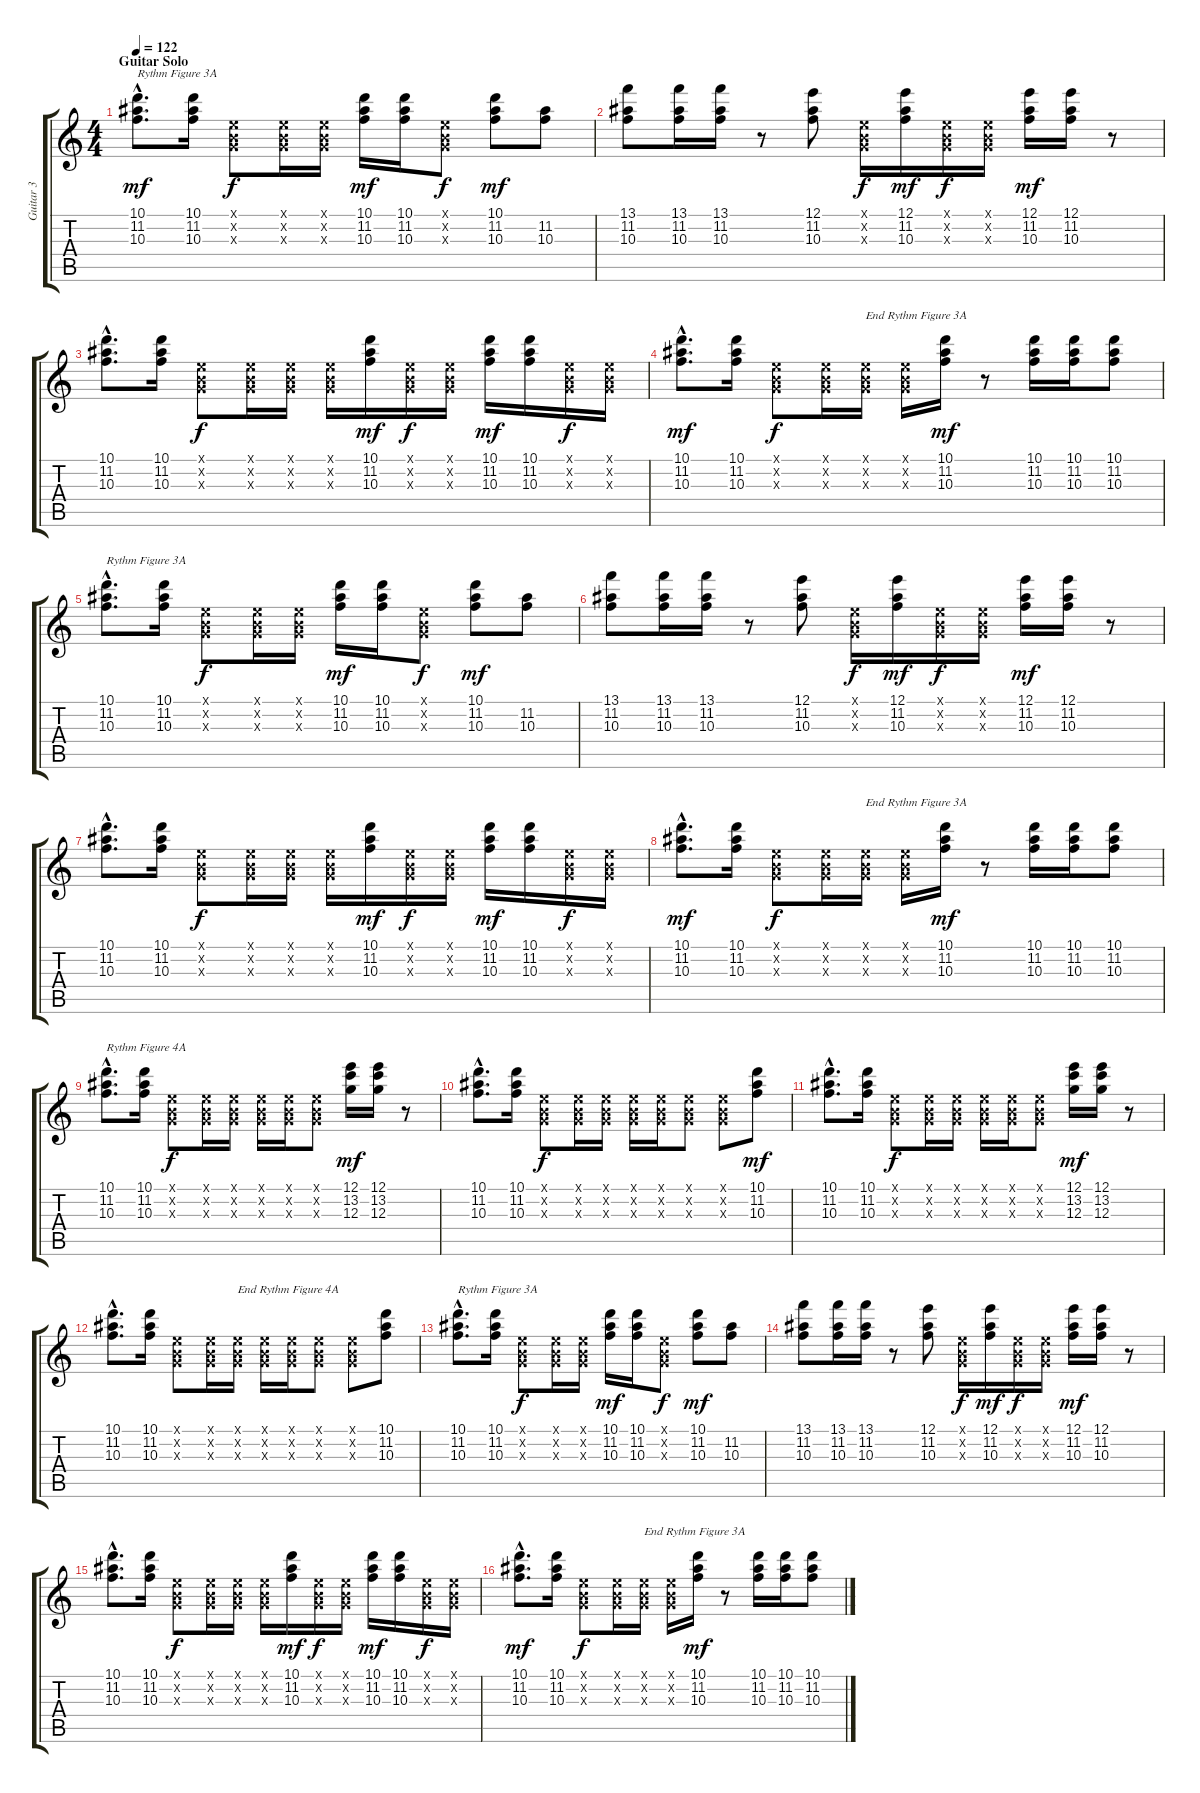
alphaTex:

\track ("Guitar 3" "Guitar 3") {instrument electricguitarclean}
\staff {score tabs}
\tuning (E4 B3 G3 D3 A2 E2) {hide}
\ts (4 4)
\section ("" "Guitar Solo")
\tempo 122
\clef g2
\ks c
(10.1{hac} 11.2{hac} 10.3{hac}).8{d txt "Rythm Figure 3A" dy mf} (10.1 11.2 10.3).16 (0.1{x} 0.2{x} 0.3{x}).8{dy f} (0.1{x} 0.2{x} 0.3{x}).16 (0.1{x} 0.2{x} 0.3{x}).16 (10.1 11.2 10.3).16{dy mf} (10.1 11.2 10.3).16 (0.1{x} 0.2{x} 0.3{x}).8{dy f} (10.1 11.2 10.3).8{dy mf} (11.2 10.3).8 |
(13.1 11.2 10.3).8 (13.1 11.2 10.3).16 (13.1 11.2 10.3).16 r.8 (12.1 11.2 10.3).8 (0.1{x} 0.2{x} 0.3{x}).16{dy f} (12.1 11.2 10.3).16{dy mf} (0.1{x} 0.2{x} 0.3{x}).16{dy f} (0.1{x} 0.2{x} 0.3{x}).16 (12.1 11.2 10.3).16{dy mf} (12.1 11.2 10.3).16 r.8 |
(10.1{hac} 11.2{hac} 10.3{hac}).8{d} (10.1 11.2 10.3).16 (0.1{x} 0.2{x} 0.3{x}).8{dy f} (0.1{x} 0.2{x} 0.3{x}).16 (0.1{x} 0.2{x} 0.3{x}).16 (0.1{x} 0.2{x} 0.3{x}).16 (10.1 11.2 10.3).16{dy mf} (0.1{x} 0.2{x} 0.3{x}).16{dy f} (0.1{x} 0.2{x} 0.3{x}).16 (10.1 11.2 10.3).16{dy mf} (10.1 11.2 10.3).16 (0.1{x} 0.2{x} 0.3{x}).16{dy f} (0.1{x} 0.2{x} 0.3{x}).16 |
(10.1{hac} 11.2{hac} 10.3{hac}).8{d dy mf} (10.1 11.2 10.3).16 (0.1{x} 0.2{x} 0.3{x}).8{dy f} (0.1{x} 0.2{x} 0.3{x}).16 (0.1{x} 0.2{x} 0.3{x}).16{txt "End Rythm Figure 3A"} (0.1{x} 0.2{x} 0.3{x}).16 (10.1 11.2 10.3).16{dy mf} r.8 (10.1 11.2 10.3).16 (10.1 11.2 10.3).16 (10.1 11.2 10.3).8 |
(10.1{hac} 11.2{hac} 10.3{hac}).8{d txt "Rythm Figure 3A"} (10.1 11.2 10.3).16 (0.1{x} 0.2{x} 0.3{x}).8{dy f} (0.1{x} 0.2{x} 0.3{x}).16 (0.1{x} 0.2{x} 0.3{x}).16 (10.1 11.2 10.3).16{dy mf} (10.1 11.2 10.3).16 (0.1{x} 0.2{x} 0.3{x}).8{dy f} (10.1 11.2 10.3).8{dy mf} (11.2 10.3).8 |
(13.1 11.2 10.3).8 (13.1 11.2 10.3).16 (13.1 11.2 10.3).16 r.8 (12.1 11.2 10.3).8 (0.1{x} 0.2{x} 0.3{x}).16{dy f} (12.1 11.2 10.3).16{dy mf} (0.1{x} 0.2{x} 0.3{x}).16{dy f} (0.1{x} 0.2{x} 0.3{x}).16 (12.1 11.2 10.3).16{dy mf} (12.1 11.2 10.3).16 r.8 |
(10.1{hac} 11.2{hac} 10.3{hac}).8{d} (10.1 11.2 10.3).16 (0.1{x} 0.2{x} 0.3{x}).8{dy f} (0.1{x} 0.2{x} 0.3{x}).16 (0.1{x} 0.2{x} 0.3{x}).16 (0.1{x} 0.2{x} 0.3{x}).16 (10.1 11.2 10.3).16{dy mf} (0.1{x} 0.2{x} 0.3{x}).16{dy f} (0.1{x} 0.2{x} 0.3{x}).16 (10.1 11.2 10.3).16{dy mf} (10.1 11.2 10.3).16 (0.1{x} 0.2{x} 0.3{x}).16{dy f} (0.1{x} 0.2{x} 0.3{x}).16 |
(10.1{hac} 11.2{hac} 10.3{hac}).8{d dy mf} (10.1 11.2 10.3).16 (0.1{x} 0.2{x} 0.3{x}).8{dy f} (0.1{x} 0.2{x} 0.3{x}).16 (0.1{x} 0.2{x} 0.3{x}).16{txt "End Rythm Figure 3A"} (0.1{x} 0.2{x} 0.3{x}).16 (10.1 11.2 10.3).16{dy mf} r.8 (10.1 11.2 10.3).16 (10.1 11.2 10.3).16 (10.1 11.2 10.3).8 |
(10.1{hac} 11.2{hac} 10.3{hac}).8{d txt "Rythm Figure 4A"} (10.1 11.2 10.3).16 (0.1{x} 0.2{x} 0.3{x}).8{dy f} (0.1{x} 0.2{x} 0.3{x}).16 (0.1{x} 0.2{x} 0.3{x}).16 (0.1{x} 0.2{x} 0.3{x}).16 (0.1{x} 0.2{x} 0.3{x}).16 (0.1{x} 0.2{x} 0.3{x}).8 (12.1 13.2 12.3).16{dy mf} (12.1 13.2 12.3).16 r.8 |
(10.1{hac} 11.2{hac} 10.3{hac}).8{d} (10.1 11.2 10.3).16 (0.1{x} 0.2{x} 0.3{x}).8{dy f} (0.1{x} 0.2{x} 0.3{x}).16 (0.1{x} 0.2{x} 0.3{x}).16 (0.1{x} 0.2{x} 0.3{x}).16 (0.1{x} 0.2{x} 0.3{x}).16 (0.1{x} 0.2{x} 0.3{x}).8 (0.1{x} 0.2{x} 0.3{x}).8 (10.1 11.2 10.3).8{dy mf} |
(10.1{hac} 11.2{hac} 10.3{hac}).8{d} (10.1 11.2 10.3).16 (0.1{x} 0.2{x} 0.3{x}).8{dy f} (0.1{x} 0.2{x} 0.3{x}).16 (0.1{x} 0.2{x} 0.3{x}).16 (0.1{x} 0.2{x} 0.3{x}).16 (0.1{x} 0.2{x} 0.3{x}).16 (0.1{x} 0.2{x} 0.3{x}).8 (12.1 13.2 12.3).16{dy mf} (12.1 13.2 12.3).16 r.8 |
(10.1{hac} 11.2{hac} 10.3{hac}).8{d} (10.1 11.2 10.3).16 (0.1{x} 0.2{x} 0.3{x}).8 (0.1{x} 0.2{x} 0.3{x}).16 (0.1{x} 0.2{x} 0.3{x}).16{txt "End Rythm Figure 4A"} (0.1{x} 0.2{x} 0.3{x}).16 (0.1{x} 0.2{x} 0.3{x}).16 (0.1{x} 0.2{x} 0.3{x}).8 (0.1{x} 0.2{x} 0.3{x}).8 (10.1 11.2 10.3).8 |
(10.1{hac} 11.2{hac} 10.3{hac}).8{d txt "Rythm Figure 3A"} (10.1 11.2 10.3).16 (0.1{x} 0.2{x} 0.3{x}).8{dy f} (0.1{x} 0.2{x} 0.3{x}).16 (0.1{x} 0.2{x} 0.3{x}).16 (10.1 11.2 10.3).16{dy mf} (10.1 11.2 10.3).16 (0.1{x} 0.2{x} 0.3{x}).8{dy f} (10.1 11.2 10.3).8{dy mf} (11.2 10.3).8 |
(13.1 11.2 10.3).8 (13.1 11.2 10.3).16 (13.1 11.2 10.3).16 r.8 (12.1 11.2 10.3).8 (0.1{x} 0.2{x} 0.3{x}).16{dy f} (12.1 11.2 10.3).16{dy mf} (0.1{x} 0.2{x} 0.3{x}).16{dy f} (0.1{x} 0.2{x} 0.3{x}).16 (12.1 11.2 10.3).16{dy mf} (12.1 11.2 10.3).16 r.8 |
(10.1{hac} 11.2{hac} 10.3{hac}).8{d} (10.1 11.2 10.3).16 (0.1{x} 0.2{x} 0.3{x}).8{dy f} (0.1{x} 0.2{x} 0.3{x}).16 (0.1{x} 0.2{x} 0.3{x}).16 (0.1{x} 0.2{x} 0.3{x}).16 (10.1 11.2 10.3).16{dy mf} (0.1{x} 0.2{x} 0.3{x}).16{dy f} (0.1{x} 0.2{x} 0.3{x}).16 (10.1 11.2 10.3).16{dy mf} (10.1 11.2 10.3).16 (0.1{x} 0.2{x} 0.3{x}).16{dy f} (0.1{x} 0.2{x} 0.3{x}).16 |
(10.1{hac} 11.2{hac} 10.3{hac}).8{d dy mf} (10.1 11.2 10.3).16 (0.1{x} 0.2{x} 0.3{x}).8{dy f} (0.1{x} 0.2{x} 0.3{x}).16 (0.1{x} 0.2{x} 0.3{x}).16{txt "End Rythm Figure 3A"} (0.1{x} 0.2{x} 0.3{x}).16 (10.1 11.2 10.3).16{dy mf} r.8 (10.1 11.2 10.3).16 (10.1 11.2 10.3).16 (10.1 11.2 10.3).8
